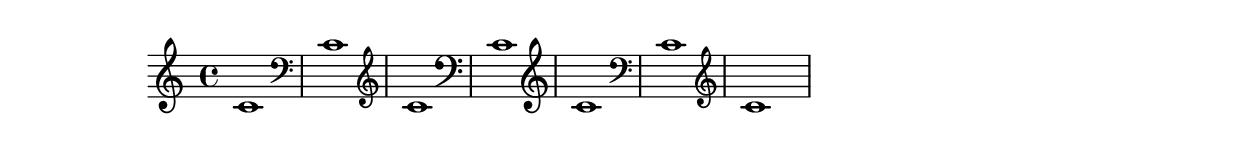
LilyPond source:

%% Do not edit this file; it is automatically
%% generated from LSR http://lsr.dsi.unimi.it
%% This file is in the public domain.
\version "2.13.31"

\header {
  lsrtags = "pitches, tweaks-and-overrides"

%% Translation of GIT committish: 0b55335aeca1de539bf1125b717e0c21bb6fa31b
  texidoces = "
Cuando se produce un cambio de clave, el símbolo de clave se imprime a
un tamaño menor que la clave inicial.  Esto se puede ajustar con
@code{full-size-change}.

"
  doctitlees = "Mantener el tamaño del símbolo en los cambios de clave"



  texidoc = "
When a clef is changed, the clef sign displayed is smaller than the
initial clef.  This can be overridden with @code{full-size-change}.

"
  doctitle = "Keep change clefs full sized"
} % begin verbatim

\relative c' {
  \clef "treble"
  c1
  \clef "bass"
  c1
  \clef "treble"
  c1
  \override Staff.Clef #'full-size-change = ##t
  \clef "bass"
  c1
  \clef "treble"
  c1
  \revert Staff.Clef #'full-size-change
  \clef "bass"
  c1
  \clef "treble"
  c1
}

